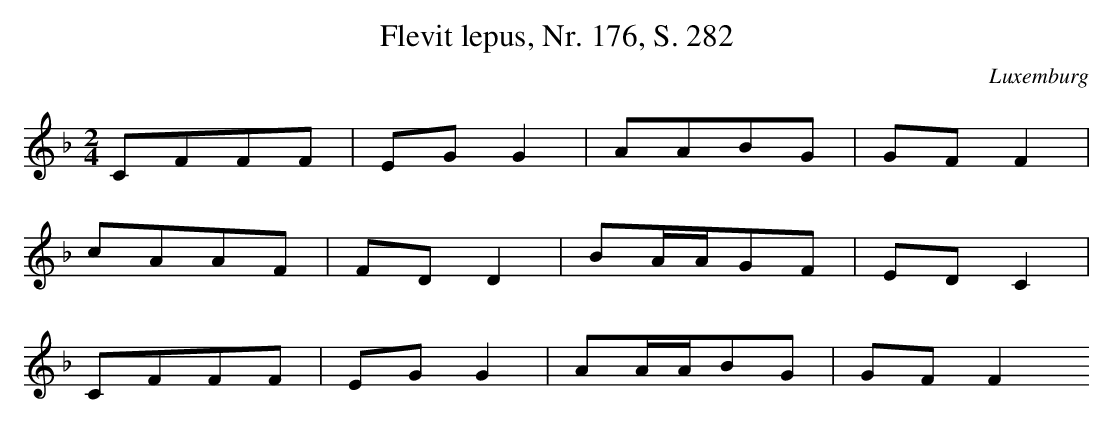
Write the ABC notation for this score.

X:1
T: Flevit lepus, Nr. 176, S. 282
O: Luxemburg
M: 2/4
L: 1/16
K: F
C2F2F2F2 | E2G2G4 | A2A2B2G2 | G2F2F4 |
c2A2A2F2 | F2D2D4 | B2AAG2F2 | E2D2C4 |
C2F2F2F2 | E2G2G4 | A2AAB2G2 | G2F2F4
